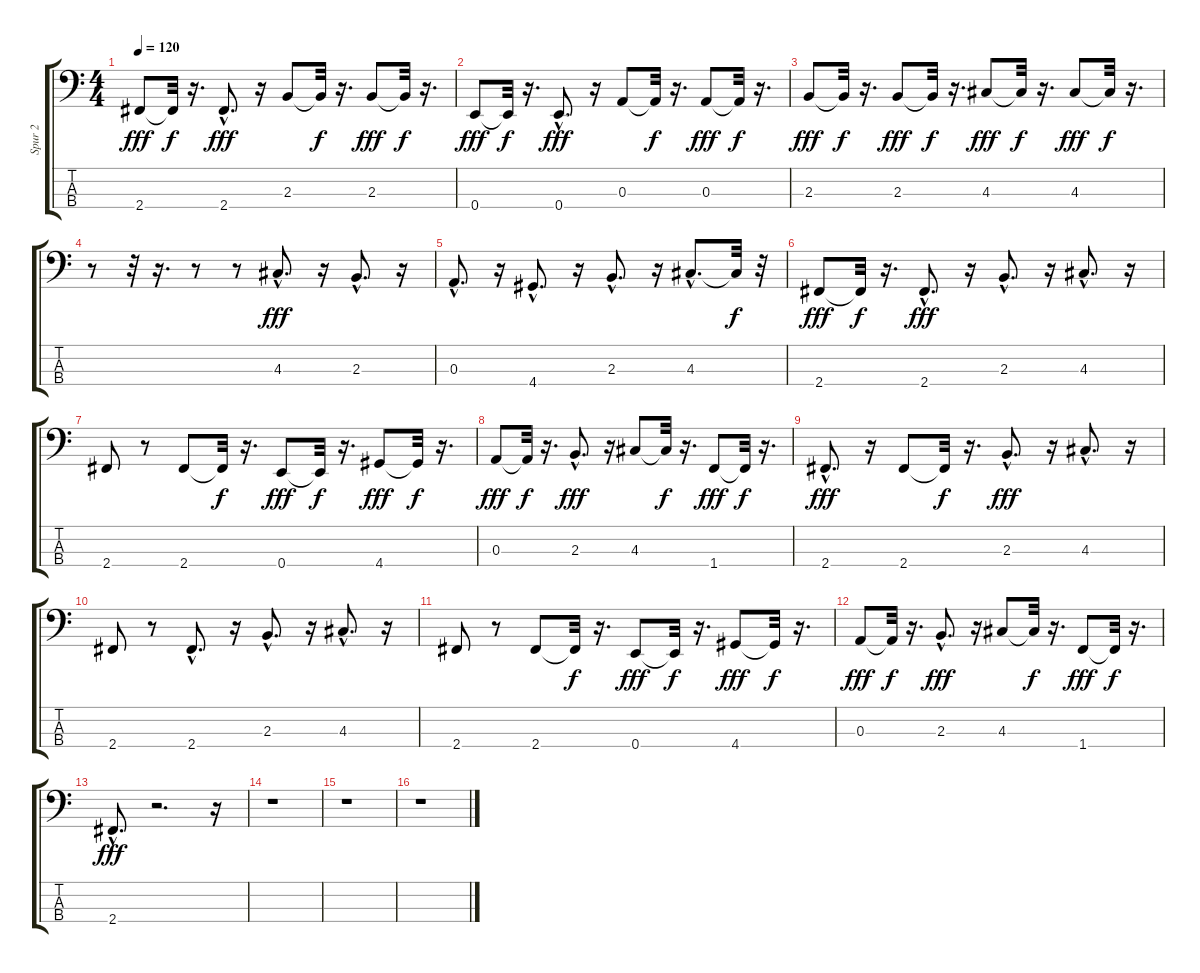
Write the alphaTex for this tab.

\track ("Spur 2" "Spur 2") {instrument electricbassfinger}
\staff {score tabs}
\tuning (G2 D2 A1 E1) {hide}
\ts (4 4)
\tempo 120
\clef f4
\ks c
2.4.8{dy fff} 2.4{t}.32{dy f} r.16{d} 2.4{hac}.8{d dy fff} r.16 2.3.8 2.3{t}.32{dy f} r.16{d} 2.3.8{dy fff} 2.3{t}.32{dy f} r.16{d} |
0.4.8{dy fff} 0.4{t}.32{dy f} r.16{d} 0.4{hac}.8{d dy fff} r.16 0.3.8 0.3{t}.32{dy f} r.16{d} 0.3.8{dy fff} 0.3{t}.32{dy f} r.16{d} |
2.3.8{dy fff} 2.3{t}.32{dy f} r.16{d} 2.3.8{dy fff} 2.3{t}.32{dy f} r.16{d} 4.3.8{dy fff} 4.3{t}.32{dy f} r.16{d} 4.3.8{dy fff} 4.3{t}.32{dy f} r.16{d} |
r.8 r.32 r.16{d} r.8 r.8 4.3{hac}.8{d dy fff} r.16 2.3{hac}.8{d} r.16 |
0.3{hac}.8{d} r.16 4.4{hac}.8{d} r.16 2.3{hac}.8{d} r.16 4.3{hac}.8{d} 4.3{t}.32{dy f} r.32 |
2.4.8{dy fff} 2.4{t}.32{dy f} r.16{d} 2.4{hac}.8{d dy fff} r.16 2.3{hac}.8{d} r.16 4.3{hac}.8{d} r.16 |
2.4.8 r.8 2.4.8 2.4{t}.32{dy f} r.16{d} 0.4.8{dy fff} 0.4{t}.32{dy f} r.16{d} 4.4.8{dy fff} 4.4{t}.32{dy f} r.16{d} |
0.3.8{dy fff} 0.3{t}.32{dy f} r.16{d} 2.3{hac}.8{d dy fff} r.16 4.3.8 4.3{t}.32{dy f} r.16{d} 1.4.8{dy fff} 1.4{t}.32{dy f} r.16{d} |
2.4{hac}.8{d dy fff} r.16 2.4.8 2.4{t}.32{dy f} r.16{d} 2.3{hac}.8{d dy fff} r.16 4.3{hac}.8{d} r.16 |
2.4.8 r.8 2.4{hac}.8{d} r.16 2.3{hac}.8{d} r.16 4.3{hac}.8{d} r.16 |
2.4.8 r.8 2.4.8 2.4{t}.32{dy f} r.16{d} 0.4.8{dy fff} 0.4{t}.32{dy f} r.16{d} 4.4.8{dy fff} 4.4{t}.32{dy f} r.16{d} |
0.3.8{dy fff} 0.3{t}.32{dy f} r.16{d} 2.3{hac}.8{d dy fff} r.16 4.3.8 4.3{t}.32{dy f} r.16{d} 1.4.8{dy fff} 1.4{t}.32{dy f} r.16{d} |
2.4{hac}.8{d dy fff} r.2{d} r.16 |
r.1 |
r.1 |
r.1
